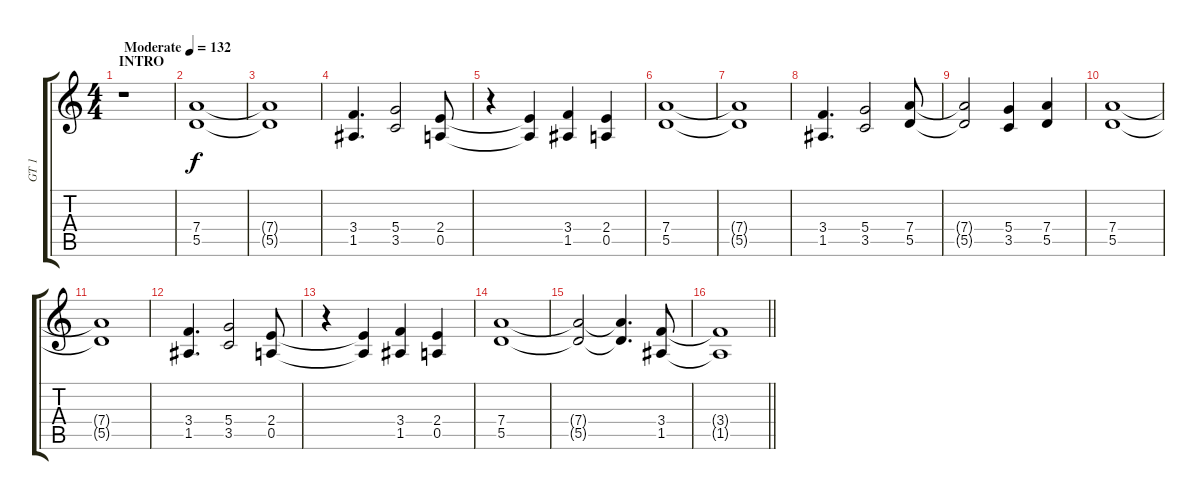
\track ("GT 1" "GT 1") {instrument distortionguitar}
\staff {score tabs}
\tuning (E4 B3 G3 D3 A2 E2) {hide}
\ts (4 4)
\section ("" "INTRO")
\tempo (132 "Moderate")
\clef g2
\ks c
r.1{dy f instrument distortionguitar} |
(7.4 5.5).1 |
(7.4{t} 5.5{t}).1 |
(3.4 1.5).4{d} (5.4 3.5).2 (2.4 0.5).8 |
r.4 (2.4{t} 0.5{t}).4 (3.4 1.5).4 (2.4 0.5).4 |
(7.4 5.5).1 |
(7.4{t} 5.5{t}).1 |
(3.4 1.5).4{d} (5.4 3.5).2 (7.4 5.5).8 |
(7.4{t} 5.5{t}).2 (5.4 3.5).4 (7.4 5.5).4 |
(7.4 5.5).1 |
(7.4{t} 5.5{t}).1 |
(3.4 1.5).4{d} (5.4 3.5).2 (2.4 0.5).8 |
r.4 (2.4{t} 0.5{t}).4 (3.4 1.5).4 (2.4 0.5).4 |
(7.4 5.5).1 |
(7.4{t} 5.5{t}).2 (7.4{t} 5.5{t}).4{d} (3.4 1.5).8 |
\barLineRight lightlight
(3.4{t} 1.5{t}).1
